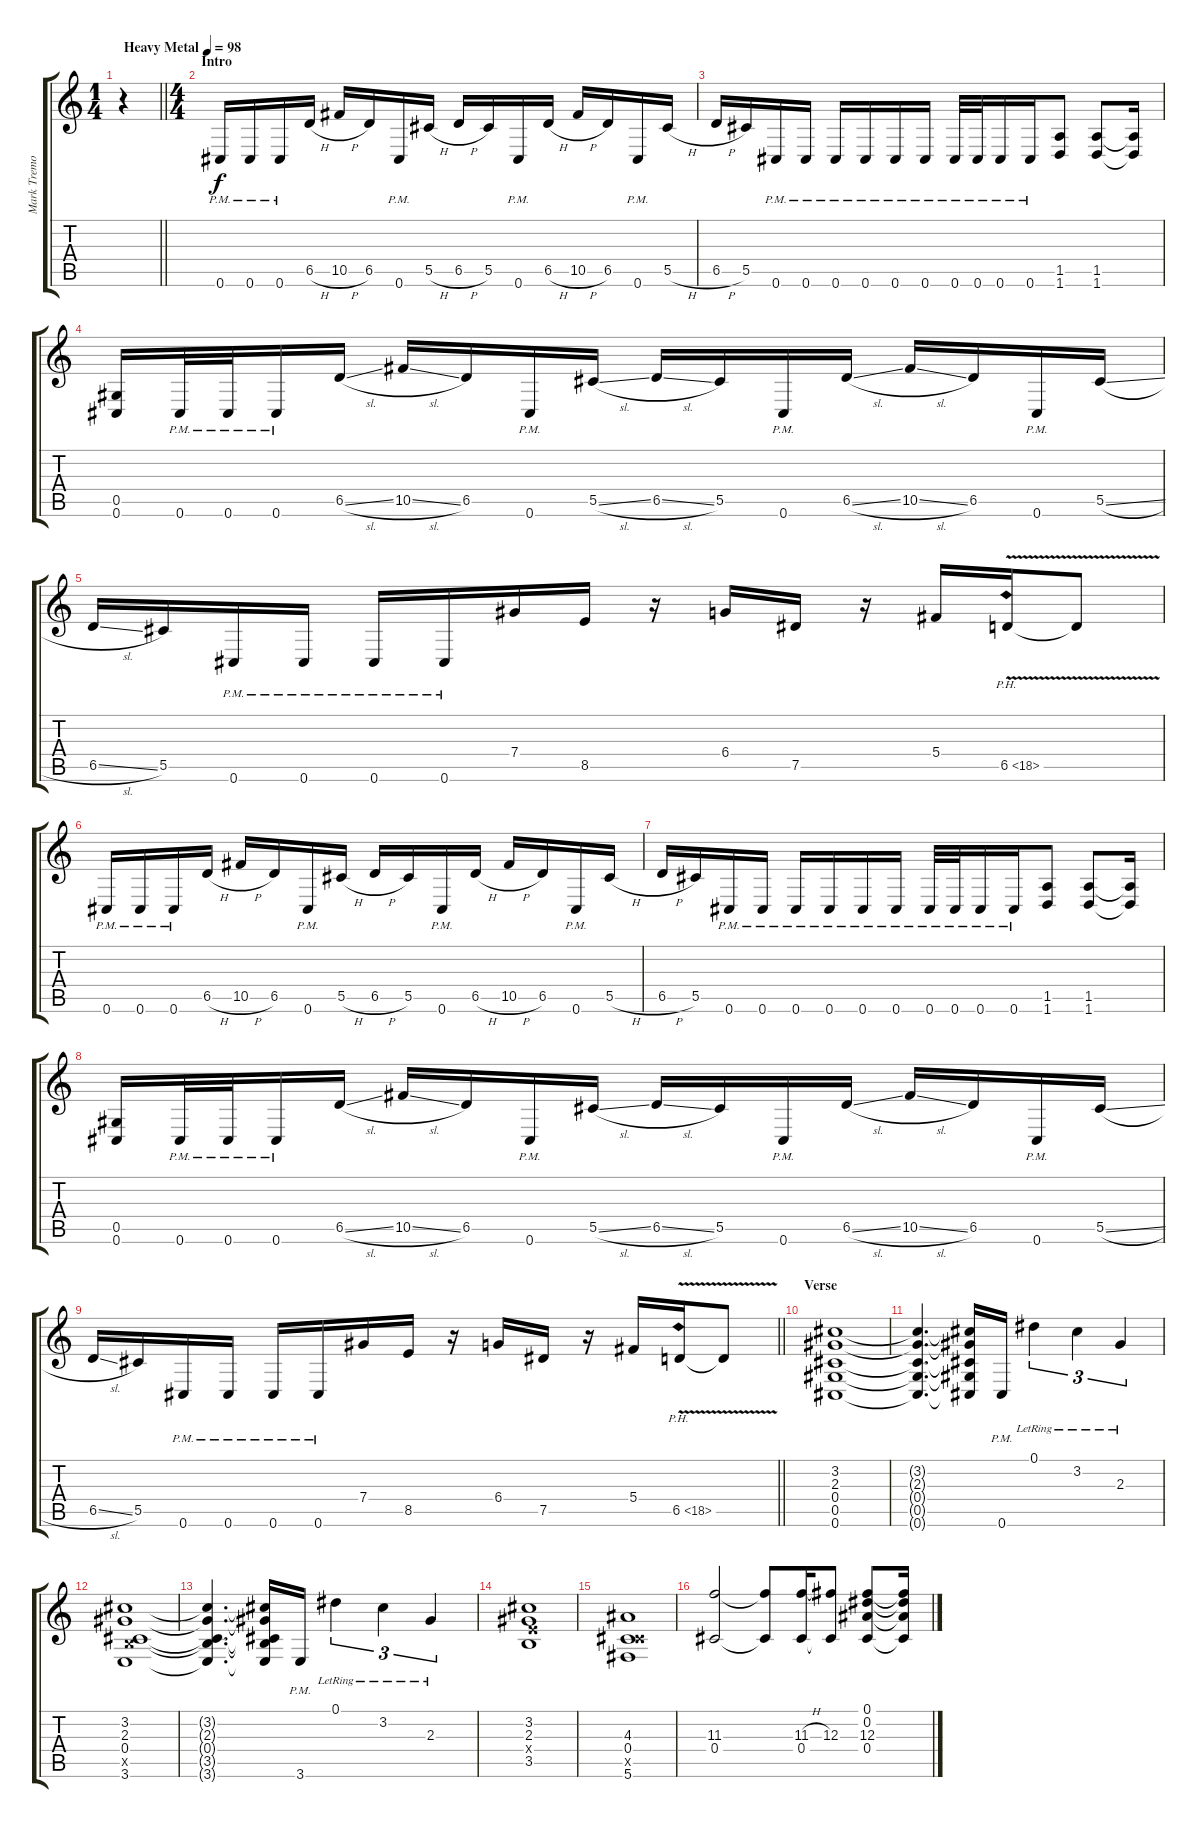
\track ("Mark Tremonti" "Mark Tremo") {instrument distortionguitar}
\staff {score tabs}
\tuning (Eb4 Bb3 Gb3 Db3 Ab2 Db2) {hide}
\ts (1 4)
\tempo (98 "Heavy Metal")
\clef g2
\barLineRight lightlight
\ks c
r.4{dy f instrument distortionguitar} |
\ts (4 4)
\section ("" "Intro")
0.6{pm}.16 0.6{pm}.16 0.6{pm}.16 6.5{h}.16 10.5{h}.16 6.5.16 0.6{pm}.16 5.5{h}.16 6.5{h}.16 5.5.16 0.6{pm}.16 6.5{h}.16 10.5{h}.16 6.5.16 0.6{pm}.16 5.5{h}.16 |
6.5{h}.16 5.5.16 0.6{pm}.16 0.6{pm}.16 0.6{pm}.16 0.6{pm}.16 0.6{pm}.16 0.6{pm}.16 0.6{pm}.32 0.6{pm}.32 0.6{pm}.16 0.6{pm}.16 (1.5 1.6).8 (1.5 1.6).8 (1.5{t} 1.6{t}).16 |
(0.5 0.6).16 0.6{pm}.32 0.6{pm}.32 0.6{pm}.16 6.5{sl}.16 10.5{sl}.16 6.5.16 0.6{pm}.16 5.5{sl}.16 6.5{sl}.16 5.5.16 0.6{pm}.16 6.5{sl}.16 10.5{sl}.16 6.5.16 0.6{pm}.16 5.5{sl}.16 |
6.5{sl}.16 5.5.16 0.6{pm}.16 0.6{pm}.16 0.6{pm}.16 0.6{pm}.16 7.4.16 8.5.16 r.16 6.4.16 7.5.16 r.16 5.4.16 6.5{ph 12 v}.16 6.5{t}.8 |
0.6{pm}.16 0.6{pm}.16 0.6{pm}.16 6.5{h}.16 10.5{h}.16 6.5.16 0.6{pm}.16 5.5{h}.16 6.5{h}.16 5.5.16 0.6{pm}.16 6.5{h}.16 10.5{h}.16 6.5.16 0.6{pm}.16 5.5{h}.16 |
6.5{h}.16 5.5.16 0.6{pm}.16 0.6{pm}.16 0.6{pm}.16 0.6{pm}.16 0.6{pm}.16 0.6{pm}.16 0.6{pm}.32 0.6{pm}.32 0.6{pm}.16 0.6{pm}.16 (1.5 1.6).8 (1.5 1.6).8 (1.5{t} 1.6{t}).16 |
(0.5 0.6).16 0.6{pm}.32 0.6{pm}.32 0.6{pm}.16 6.5{sl}.16 10.5{sl}.16 6.5.16 0.6{pm}.16 5.5{sl}.16 6.5{sl}.16 5.5.16 0.6{pm}.16 6.5{sl}.16 10.5{sl}.16 6.5.16 0.6{pm}.16 5.5{sl}.16 |
\barLineRight lightlight
6.5{sl}.16 5.5.16 0.6{pm}.16 0.6{pm}.16 0.6{pm}.16 0.6{pm}.16 7.4.16 8.5.16 r.16 6.4.16 7.5.16 r.16 5.4.16 6.5{ph 12 v}.16 6.5{t}.8 |
\section ("" "Verse")
(3.2 2.3 0.4 0.5 0.6).1 |
(3.2{t} 2.3{t} 0.4{t} 0.5{t} 0.6{t}).4{d} (3.2{t} 2.3{t} 0.4{t} 0.5{t} 0.6{t}).16 0.6{pm}.16 0.1{lr}.4{tu (3 2)} 3.2{lr}.4{tu (3 2)} 2.3{lr}.4{tu (3 2)} |
(3.2 2.3 0.4 3.5{x} 3.6).1 |
(3.2{t} 2.3{t} 0.4{t} 3.5{t} 3.6{t}).4{d} (3.2{t} 2.3{t} 0.4{t} 3.5{t} 3.6{t}).16 3.6{pm}.16 0.1{lr}.4{tu (3 2)} 3.2{lr}.4{tu (3 2)} 2.3{lr}.4{tu (3 2)} |
(3.2 2.3 3.4{x} 3.5).1 |
(4.3 0.4 5.5{x} 5.6).1 |
(11.3 0.4).2 (11.3{t} 0.4{t}).8 (11.3{h} 0.4).16 (12.3 0.4{t}).8 (0.1 0.2 12.3 0.4).8 (0.1{t} 0.2{t} 12.3{t} 0.4{t}).16
